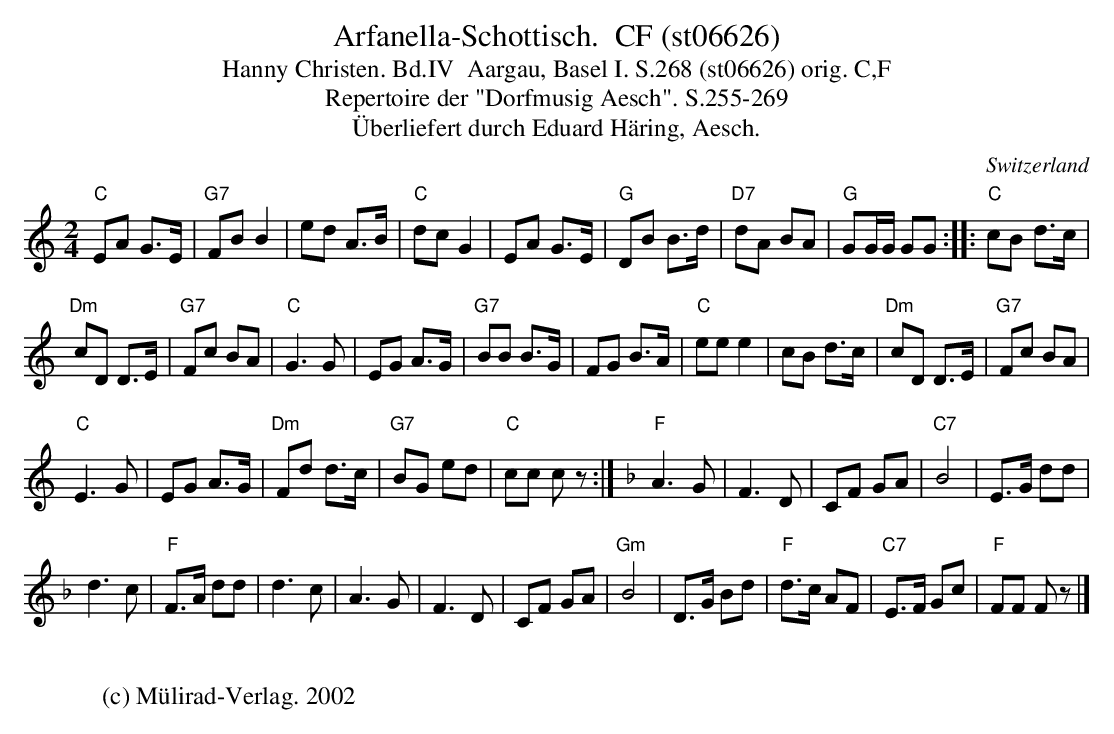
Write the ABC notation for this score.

X:1
T:Arfanella-Schottisch.  CF (st06626)
T:Hanny Christen. Bd.IV  Aargau, Basel I. S.268 (st06626) orig. C,F
T: Repertoire der "Dorfmusig Aesch". S.255-269
T:Überliefert durch Eduard Häring, Aesch.
M:2/4
L:1/8
O:Switzerland
K:C major
"C"EA G>E | "G7"FBB2 | ed A>B | "C"dcG2 | EA G>E | "G"DB B>d | "D7"dA BA | "G"GG/G/ GG :: "C"cB d>c |
"Dm"cD D>E | "G7"Fc BA | "C"G3G | EG A>G | "G7"BB B>G | FG B>A | "C"eee2 | cB d>c | "Dm"cD D>E | "G7"Fc BA |
"C"E3G | EG A>G | "Dm"Fd d>c | "G7"BG ed | "C"cc cz :|  [K:F] "F"A3G | F3D | CF GA | "C7"B4 | E>G dd |
d3c | "F"F>A dd | d3c | A3G | F3D | CF GA | "Gm"B4 | D>G Bd | "F"d>c AF | "C7"E>F Gc | "F"FF Fz |]
W:
W:(c) Mülirad-Verlag. 2002
